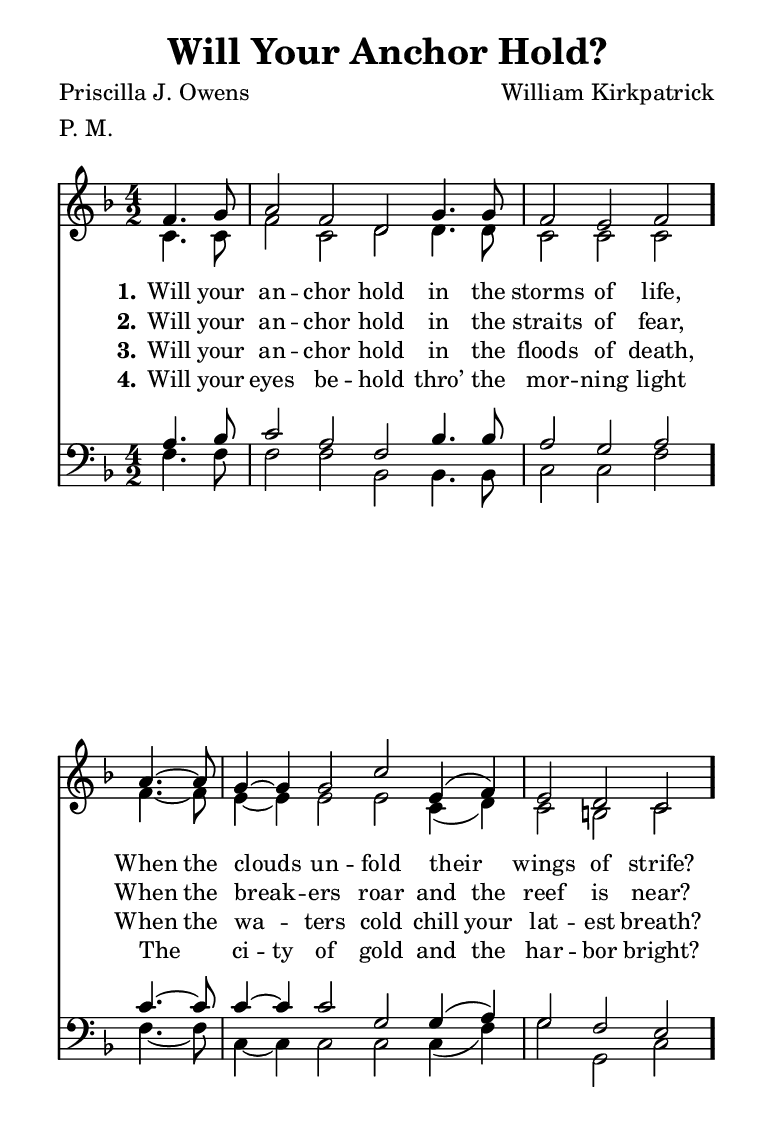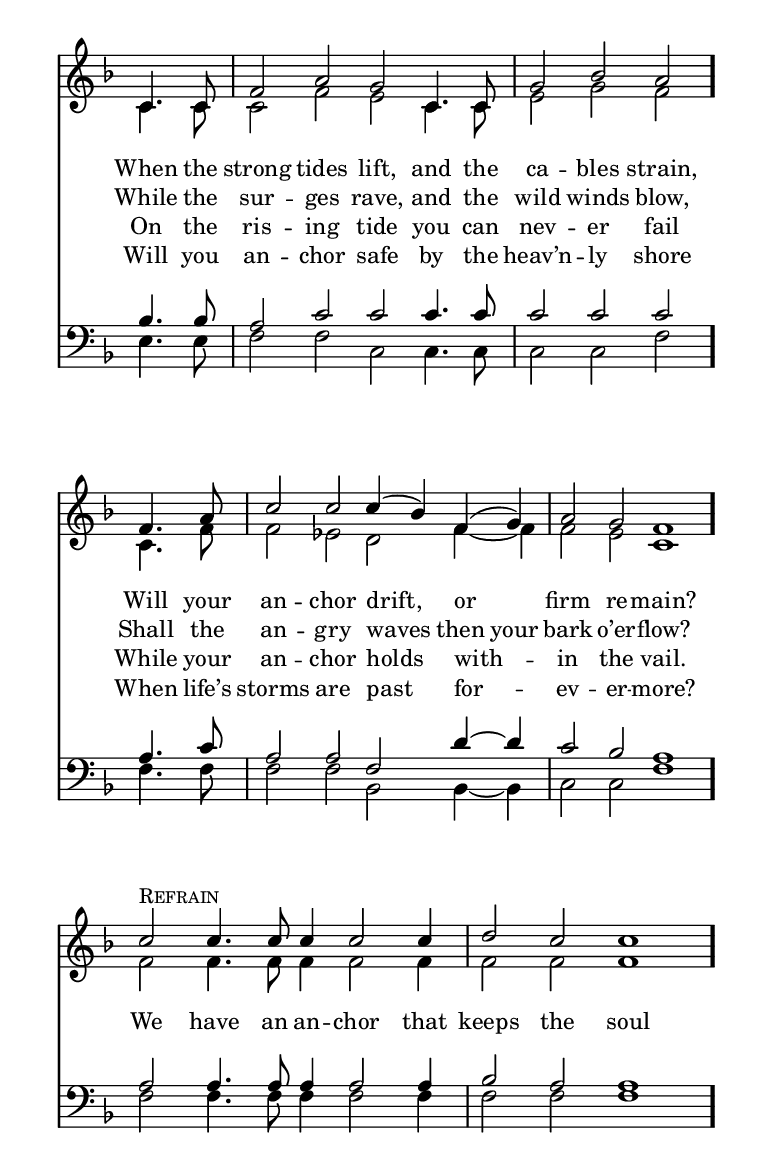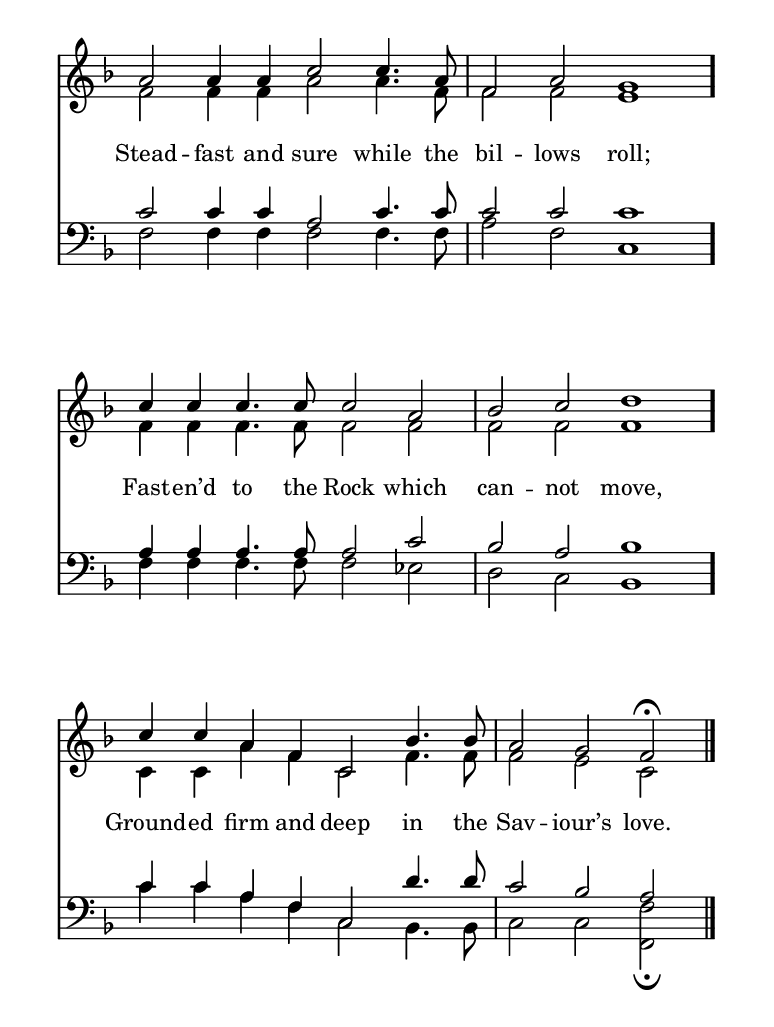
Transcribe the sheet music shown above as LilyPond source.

\include "common/global.ily"
\paper {
  \include "common/paper.ily"
  ragged-last-bottom = ##t
  page-count = #(cond (is-eogsized 2) (#t #f))
}

\header{
  hymnnumber = "140"
  title = "Will Your Anchor Hold?"
  tunename = ""
  meter = "P. M."
  poet = "Priscilla J. Owens"
  composer = "William Kirkpatrick"
  %copyright = ""
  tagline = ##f
}

% for fermata in MIDI
ta = { \tempo 2=80 }
tb = { \tempo 2=40 }

patternAA = { c4. c8 | c2 c2 c2 }
patternAB = { c4. ~ c8 | c4 ~ c4 c2 c2 c4( c4) | c2 c2 c2 }

patternBA = { c4. c8 | c2 c2 c4( c4) c4( c4) | c2 c2 c1 }
patternBB = { c4. c8 | c2 c2 c2      c4 ~ c4 | c2 c2 c1 }

patternCA = { c2 c4. c8 c4 c2 c4 | c2 c2 c1 }

patternDA = { c2 c4 c4 c2 c4. c8 | c2 c2 c1 }

patternEA = { c4 c4 c4. c8 c2 c2 | c2 c2 c1 }

patternFA = { c4 c4 c4 c4 c2 c4. c8 | c2 c2 \ta c2 \tb }

global = {
  \include "common/overrides.ily"
  \override Staff.TimeSignature.style = #'numbered
  \time 4/2
  \override Score.MetronomeMark.transparent = ##t % hide all fermata changes too
  \ta
  \key f \major
  \partial 2
  \autoBeamOff
}

notesSoprano = {
\global
\relative c' {

  \changePitch \patternAA { f g | a f d g g | f e f }
  \changePitch \patternAB { a a | g g g c e, f | e d c }
  \changePitch \patternAA { c c | f a g c, c | g' bes a }
  \changePitch \patternBA { f a | c c c bes f g | a g f }

  << s^\markup { \small \caps "Refrain" }
  \changePitch \patternCA { c' c c c c c | d c c } >>
  \changePitch \patternDA { a a a c c a | f a g }
  \changePitch \patternEA { c c c c c a | bes c d }
  \changePitch \patternFA { c c a f c bes' bes | a g f \fermata }

  \bar "|."

}
}

notesAlto = {
\global
\relative e' {

  \changePitch \patternAA { c c | f c d d d | c c c }
  \changePitch \patternAB { f f | e e e e c d | c b c }
  \changePitch \patternAA { c c  | c f e c c | e g f }
  \changePitch \patternBB { c f | f ees d f f | f e c }

  \changePitch \patternCA { f f f f f f | f f f }
  \changePitch \patternDA { f f f a a f | f f e }
  \changePitch \patternEA { f f f f f f | f f f }
  \changePitch \patternFA { c c a' f c f f | f e c }

}
}

notesTenor = {
\global
\relative a {

  \changePitch \patternAA { a bes | c a f bes bes | a g a }
  \changePitch \patternAB { c c | c c c g g a | g f e }
  \changePitch \patternAA { bes' bes | a c c c c | c c c }
  \changePitch \patternBB { a c | a a f d' d | c bes a }

  \changePitch \patternCA { a a a a a a | bes a a }
  \changePitch \patternDA { c c c a c c | c c c }
  \changePitch \patternEA { a a a a a c | bes a bes }
  \changePitch \patternFA { c c a f c d' d | c bes a }

}
}

notesBass = {
\global
\relative f {

  \changePitch \patternAA { f f | f f bes, bes bes | c c f }
  \changePitch \patternAB { f f | c c c c c f | g g, c }
  \changePitch \patternAA { e e | f f c c c | c c f }
  \changePitch \patternBB { f f | f f bes, bes bes | c c f }

  \changePitch \patternCA { f f f f f f | f f f }
  \changePitch \patternDA { f f f f f f | a f c }
  \changePitch \patternEA { f f f f f ees | d c bes }
  \changePitch \patternFA { c' c a f c bes bes | c c <f f,> \fermata }

}
}

Refrain = \lyricmode {

We have an an -- chor that keeps the soul \bar "."
Stead -- fast and sure while the bil -- lows roll; \bar "."
Fast -- en’d to the Rock which can -- not move, \bar "."
Ground -- ed firm and deep in the Sav -- iour’s love. \bar "."

}

wordsA = \lyricmode {
\set stanza = "1."

Will your an -- chor hold in the storms of life, \bar "."
{ \mon } When the { \moff } clouds un -- fold their wings of strife? \bar "."
When the strong tides lift, and the ca -- bles strain, \bar "."
Will your an -- chor drift, or firm re -- main? \bar "."

}

wordsB = \lyricmode {
\set stanza = "2."

Will your an -- chor hold in the straits of fear,
{ \mon } When the { \moff } break -- ers roar { \mon } and the { \moff } reef is near?
While the sur -- ges rave, and the wild winds blow,
Shall the an -- gry waves { \mon } then your { \moff } bark o’er -- flow?

\Refrain

}

wordsC = \lyricmode {
\set stanza = "3."

Will your an -- chor hold in the floods of death,
{ \mon } When the { \moff } wa -- ters { \mon } cold chill { \moff } your lat -- est breath?
On the ris -- ing tide you can nev -- er fail
While your an -- chor holds with -- in the vail.

}

wordsD = \lyricmode {
\set stanza = "4."

Will your eyes be -- hold thro’ the mor -- ning light
The { \mon } ci -- ty { \moff } of gold { \mon } and the { \moff } har -- bor bright?
Will you an -- chor safe by the heav’n -- ly shore
When life’s storms are past for -- ev -- er -- more?

}

\score {
  \context ChoirStaff <<
    \context Staff = upper <<
      \set ChoirStaff.systemStartDelimiter = #'SystemStartBar
      \context Voice  = sopranos { \voiceOne << \notesSoprano >> }
      \context Voice  = altos { \voiceTwo << \notesAlto >> }
      \context Lyrics = one   \lyricsto sopranos \wordsA
      \context Lyrics = two   \lyricsto sopranos \wordsB
      \context Lyrics = three \lyricsto sopranos \wordsC
      \context Lyrics = four  \lyricsto sopranos \wordsD
    >>
    \context Staff = men <<
      \clef bass
      \context Voice  = tenors { \voiceOne << \notesTenor >> }
      \context Voice  = basses { \voiceTwo << \notesBass >> }
    >>
  >>
  \layout {
    \include "common/layout.ily"
  }
  \midi{
    \include "common/midi.ily"
  }
}

\version "2.19.49"  % necessary for upgrading to future LilyPond versions.

% vi:set et ts=2 sw=2 ai nocindent syntax=lilypond:
